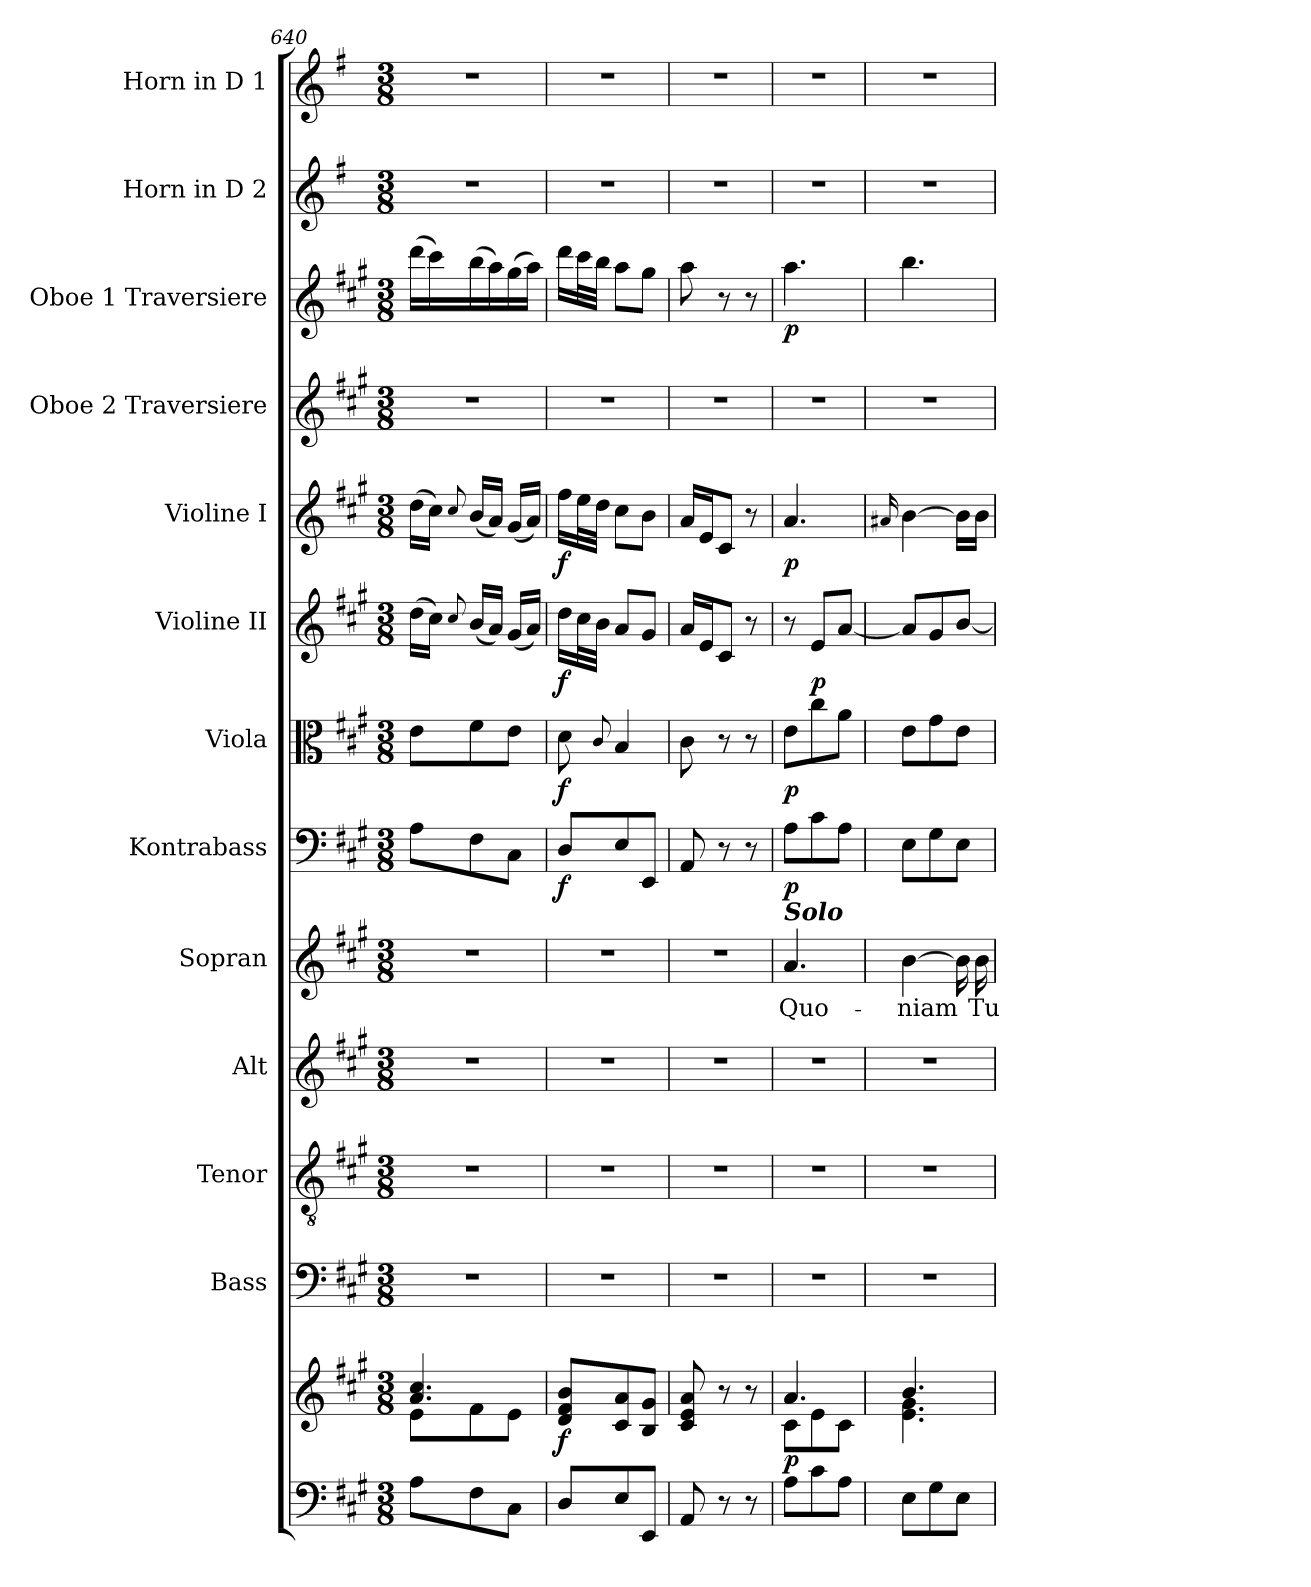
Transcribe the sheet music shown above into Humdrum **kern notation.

**kern	**kern	**dynam	**kern	**kern	**kern	**kern	**text	**kern	**dynam	**kern	**dynam	**kern	**dynam	**kern	**dynam	**kern	**kern	**dynam	**kern	**kern
*part13	*part13	*part13	*part12	*part11	*part10	*part9	*part9	*part8	*part8	*part7	*part7	*part6	*part6	*part5	*part5	*part4	*part3	*part3	*part2	*part1
*staff14	*staff13	*staff13/14	*staff12	*staff11	*staff10	*staff9	*staff9	*staff8	*staff8	*staff7	*staff7	*staff6	*staff6	*staff5	*staff5	*staff4	*staff3	*staff3	*staff2	*staff1
*	*	*	*I"Bass	*I"Tenor	*I"Alt	*I"Sopran	*	*I"Kontrabass	*	*I"Viola	*	*I"Violine II	*	*I"Violine I	*	*I"Oboe 2 Traversiere	*I"Oboe 1 Traversiere	*	*I"Horn in D 2	*I"Horn in D 1
*	*	*	*I'B.	*I'T.	*I'A.	*I'S.	*	*I'Kb.	*	*I'Vla.	*	*I'Vl. II	*	*I'Vl. I	*	*I'Ob. 2 Tr.	*I'Ob. 1 Tr.	*	*I'Hrn. D 2	*I'Hrn. D 1
*clefF4	*clefG2	*	*clefF4	*clefGv2	*clefG2	*clefG2	*	*clefF4	*	*clefC3	*	*clefG2	*	*clefG2	*	*clefG2	*clefG2	*	*clefG2	*clefG2
*	*	*	*	*	*	*	*	*ITrd7c12	*	*	*	*	*	*	*	*	*	*	*ITrd6c10	*ITrd6c10
*k[f#c#g#]	*k[f#c#g#]	*	*k[f#c#g#]	*k[f#c#g#]	*k[f#c#g#]	*k[f#c#g#]	*	*k[f#c#g#]	*	*k[f#c#g#]	*	*k[f#c#g#]	*	*k[f#c#g#]	*	*k[f#c#g#]	*k[f#c#g#]	*	*k[f#c#g#]	*k[f#c#g#]
*A:	*A:	*	*A:	*A:	*A:	*A:	*	*A:	*	*A:	*	*A:	*	*A:	*	*A:	*A:	*	*A:	*A:
*M3/8	*M3/8	*	*M3/8	*M3/8	*M3/8	*M3/8	*	*M3/8	*	*M3/8	*	*M3/8	*	*M3/8	*	*M3/8	*M3/8	*	*M3/8	*M3/8
=640	=640	=640	=640	=640	=640	=640	=640	=640	=640	=640	=640	=640	=640	=640	=640	=640	=640	=640	=640	=640
*	*^	*	*	*	*	*	*	*	*	*	*	*	*	*	*	*	*	*	*	*
8A\L	4.a/ 4.cc#/	8e\L	.	4.r	4.r	4.r	4.r	.	8AA\L	.	8e\L	.	(>16dd\LL	.	(>16dd\LL	.	4.r	(>16ddd\LL	.	4.r	4.r
.	.	.	.	.	.	.	.	.	.	.	.	.	16cc#\JJ)	.	16cc#\JJ)	.	.	16ccc#\)	.	.	.
.	.	.	.	.	.	.	.	.	.	.	.	.	8qqcc#/	.	8qqcc#/	.	.	.	.	.	.
8F#\	.	8f#\	.	.	.	.	.	.	8FF#\	.	8f#\	.	(<16b/LL	.	(<16b/LL	.	.	(>16bb\	.	.	.
.	.	.	.	.	.	.	.	.	.	.	.	.	16a/JJ)	.	16a/JJ)	.	.	16aa\)	.	.	.
8C#\J	.	8e\J	.	.	.	.	.	.	8CC#\J	.	8e\J	.	(<16g#/LL	.	(<16g#/LL	.	.	(>16gg#\	.	.	.
.	.	.	.	.	.	.	.	.	.	.	.	.	16a/JJ)	.	16a/JJ)	.	.	16aa\JJ)	.	.	.
*	*v	*v	*	*	*	*	*	*	*	*	*	*	*	*	*	*	*	*	*	*	*
=641	=641	=641	=641	=641	=641	=641	=641	=641	=641	=641	=641	=641	=641	=641	=641	=641	=641	=641	=641	=641
!	!	!LO:DY:b	!	!	!	!	!	!	!LO:DY:b	!	!LO:DY:b	!	!LO:DY:b	!	!LO:DY:b	!	!	!	!	!
8D/L	8d/ 8f#/ 8b/L	f	4.r	4.r	4.r	4.r	.	8DD/L	f	8d\	f	16dd\LL	f	16ff#\LL	f	4.r	16ddd\LL	.	4.r	4.r
.	.	.	.	.	.	.	.	.	.	.	.	32cc#\L	.	32ee\L	.	.	32ccc#\L	.	.	.
.	.	.	.	.	.	.	.	.	.	.	.	32b\JJJ	.	32dd\JJJ	.	.	32bb\JJJ	.	.	.
.	.	.	.	.	.	.	.	.	.	8qqc#/	.	.	.	.	.	.	.	.	.	.
8E/	8c#/ 8a/	.	.	.	.	.	.	8EE/	.	4B/	.	8a/L	.	8cc#\L	.	.	8aa\L	.	.	.
8EE/J	8B/ 8g#/J	.	.	.	.	.	.	8EEE/J	.	.	.	8g#/J	.	8b\J	.	.	8gg#\J	.	.	.
=642	=642	=642	=642	=642	=642	=642	=642	=642	=642	=642	=642	=642	=642	=642	=642	=642	=642	=642	=642	=642
8AA/	8c#/ 8e/ 8a/	.	4.r	4.r	4.r	4.r	.	8AAA/	.	8c#\	.	16a/LL	.	16a/LL	.	4.r	8aa\	.	4.r	4.r
.	.	.	.	.	.	.	.	.	.	.	.	16e/J	.	16e/J	.	.	.	.	.	.
8r	8r	.	.	.	.	.	.	8r	.	8r	.	8c#/J	.	8c#/J	.	.	8r	.	.	.
8r	8r	.	.	.	.	.	.	8r	.	8r	.	8r	.	8r	.	.	8r	.	.	.
=643	=643	=643	=643	=643	=643	=643	=643	=643	=643	=643	=643	=643	=643	=643	=643	=643	=643	=643	=643	=643
*	*^	*	*	*	*	*	*	*	*	*	*	*	*	*	*	*	*	*	*	*
!	!	!	!	!	!	!	!LO:TX:a:Bi:t=Solo	!	!	!	!	!	!	!	!	!	!	!	!	!	!
!	!	!	!LO:DY:b	!	!	!	!	!LO:LY:b	!	!LO:DY:b	!	!LO:DY:b	!	!	!	!LO:DY:b	!	!	!LO:DY:b	!	!
8A\L	4.a/	8c#\L	p	4.r	4.r	4.r	4.a/	Quo-	8AA\L	p	8e\L	p	8r	.	4.a/	p	4.r	4.aa\	p	4.r	4.r
!	!	!	!	!	!	!	!	!	!	!	!	!	!	!LO:DY:b	!	!	!	!	!	!	!
8c#\	.	8e\	.	.	.	.	.	.	8C#\	.	8cc#\	.	8e/L	p	.	.	.	.	.	.	.
8A\J	.	8c#\J	.	.	.	.	.	.	8AA\J	.	8a\J	.	[8a/J	.	.	.	.	.	.	.	.
!!LO:PB:g=z
=644	=644	=644	=644	=644	=644	=644	=644	=644	=644	=644	=644	=644	=644	=644	=644	=644	=644	=644	=644	=644	=644
.	.	.	.	.	.	.	.	.	.	.	.	.	.	.	16qqa#X/	.	.	.	.	.	.
!	!	!	!	!	!	!	!	!LO:LY:b	!	!	!	!	!	!	!	!	!	!	!	!	!
8E\L	4.b/	4.e\ 4.g#\	.	4.r	4.r	4.r	[4b\	-niam	8EE\L	.	8e\L	.	8a/L]	.	[4b\	.	4.r	4.bb\	.	4.r	4.r
8G#\	.	.	.	.	.	.	.	.	8GG#\	.	8g#\	.	8g#/	.	.	.	.	.	.	.	.
8E\J	.	.	.	.	.	.	16b\]	.	8EE\J	.	8e\J	.	[8b/J	.	16b\LL]	.	.	.	.	.	.
!	!	!	!	!	!	!	!	!LO:LY:b	!	!	!	!	!	!	!	!	!	!	!	!	!
.	.	.	.	.	.	.	16b\	Tu	.	.	.	.	.	.	16b\JJ	.	.	.	.	.	.
*	*v	*v	*	*	*	*	*	*	*	*	*	*	*	*	*	*	*	*	*	*	*
=	=	=	=	=	=	=	=	=	=	=	=	=	=	=	=	=	=	=	=	=
*-	*-	*-	*-	*-	*-	*-	*-	*-	*-	*-	*-	*-	*-	*-	*-	*-	*-	*-	*-	*-
